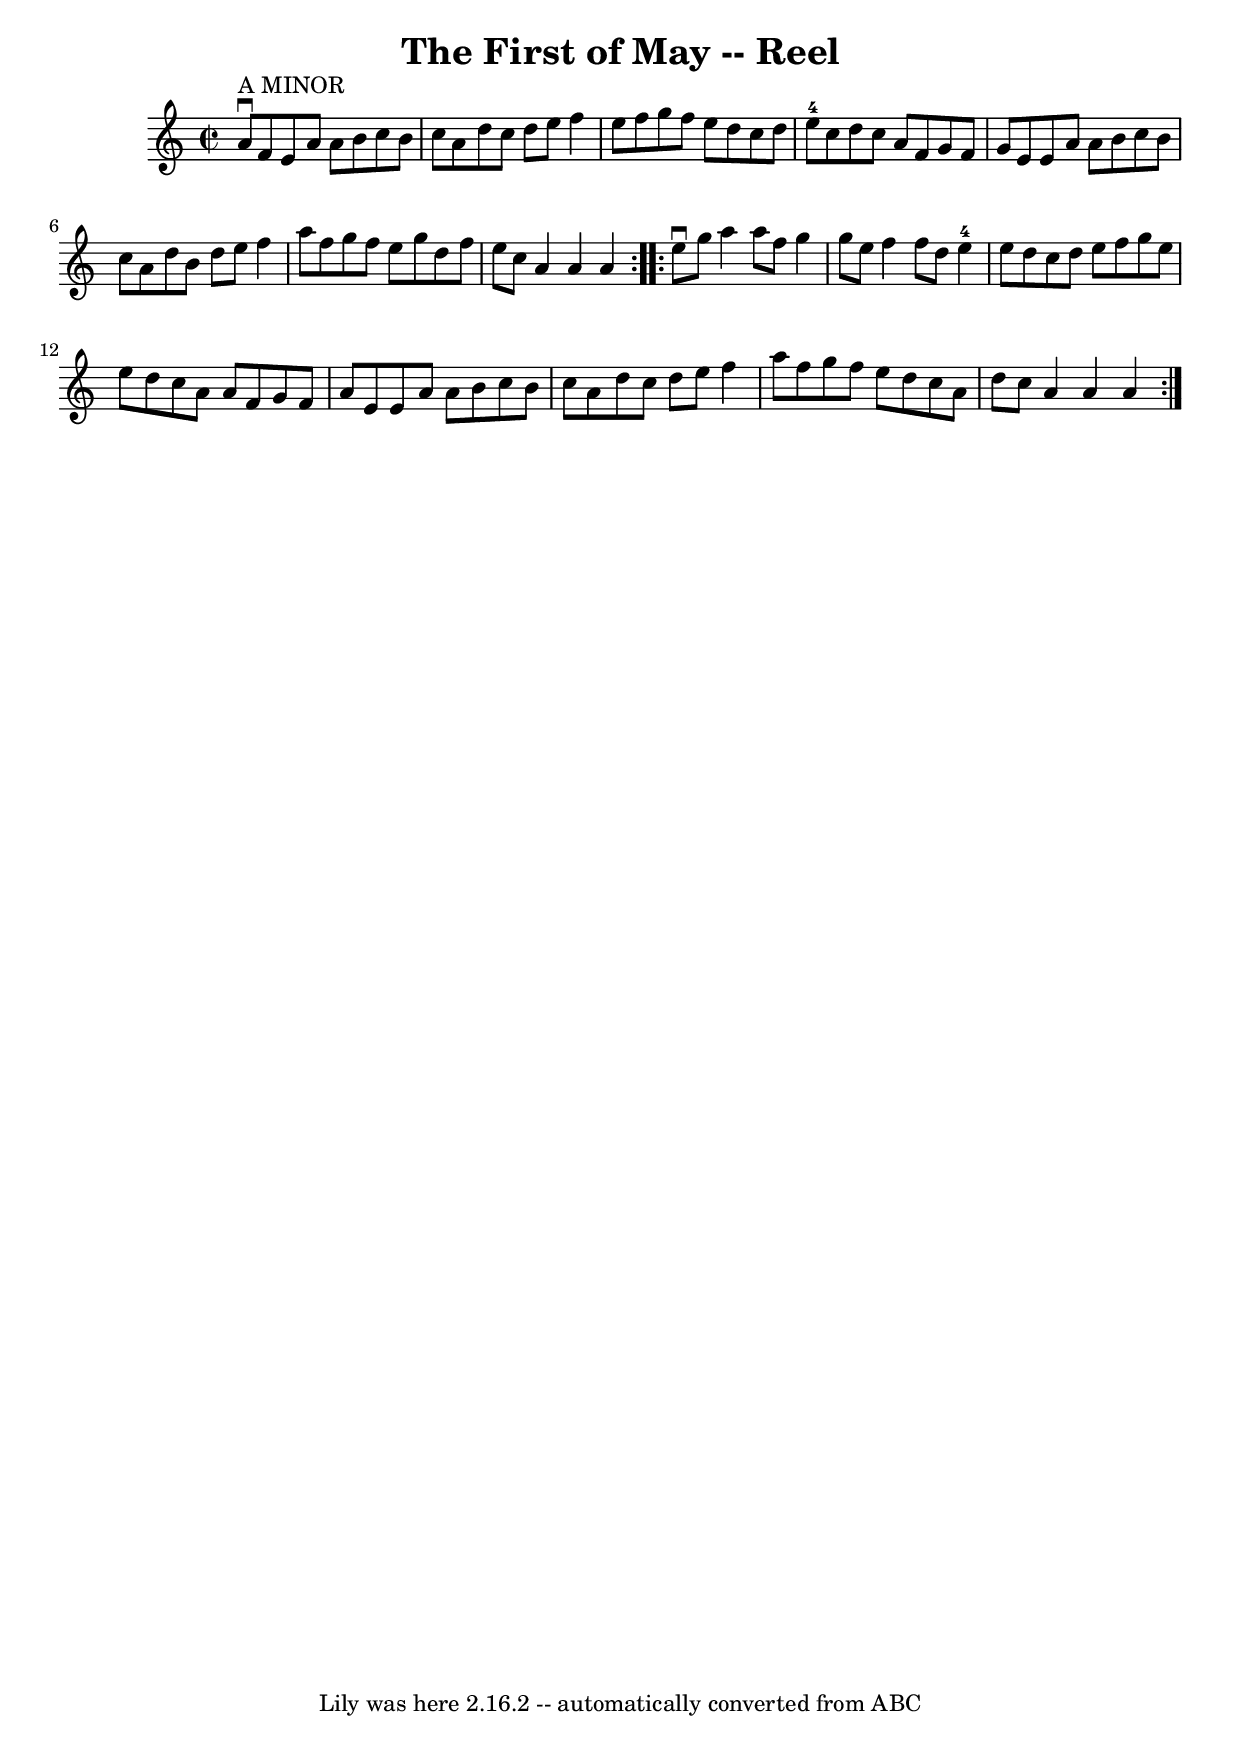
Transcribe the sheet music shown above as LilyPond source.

\version "2.7.40"
\include "Mammoth.ily"
\header {
	book = "Ryan's Mammoth Collection"
	crossRefNumber = "1"
	footnotes = "\\\\372"
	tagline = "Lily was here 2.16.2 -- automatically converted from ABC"
	title = "The First of May -- Reel"
}
voicedefault =  {
\set Score.defaultBarType = "empty"

\repeat volta 2 {
\override Staff.TimeSignature #'style = #'C
 \time 2/2 \key a \minor a'8^"A MINOR"^\downbow f'8  |
 e'8    
a'8 a'8 b'8 c''8 b'8 c''8 a'8    |
 d''8 c''8    
d''8 e''8 f''4 e''8 f''8    |
 g''8 f''8 e''8 d''8 
 c''8 d''8 e''8-4 c''8    |
 d''8 c''8 a'8 f'8    
g'8 f'8 g'8 e'8    |
 e'8 a'8 a'8 b'8 c''8    
b'8 c''8 a'8    |
 d''8 b'8 d''8 e''8 f''4 a''8    
f''8    |
 g''8 f''8 e''8 g''8 d''8 f''8 e''8 c''8 
   |
 a'4 a'4 a'4  }     \repeat volta 2 { e''8^\downbow   
g''8  |
 a''4 a''8 f''8 g''4 g''8 e''8    |
   
f''4 f''8 d''8 e''4-4 e''8 d''8    |
 c''8 d''8   
 e''8 f''8 g''8 e''8 e''8 d''8    |
 c''8 a'8 a'8  
 f'8 g'8 f'8 a'8 e'8    |
 e'8 a'8 a'8 b'8    
c''8 b'8 c''8 a'8    |
 d''8 c''8 d''8 e''8 f''4   
 a''8 f''8    |
 g''8 f''8 e''8 d''8 c''8 a'8 d''8 
 c''8    |
 a'4 a'4 a'4    }   
}

\score{
    <<

	\context Staff="default"
	{
	    \voicedefault 
	}

    >>
	\layout {
	}
	\midi {}
}
